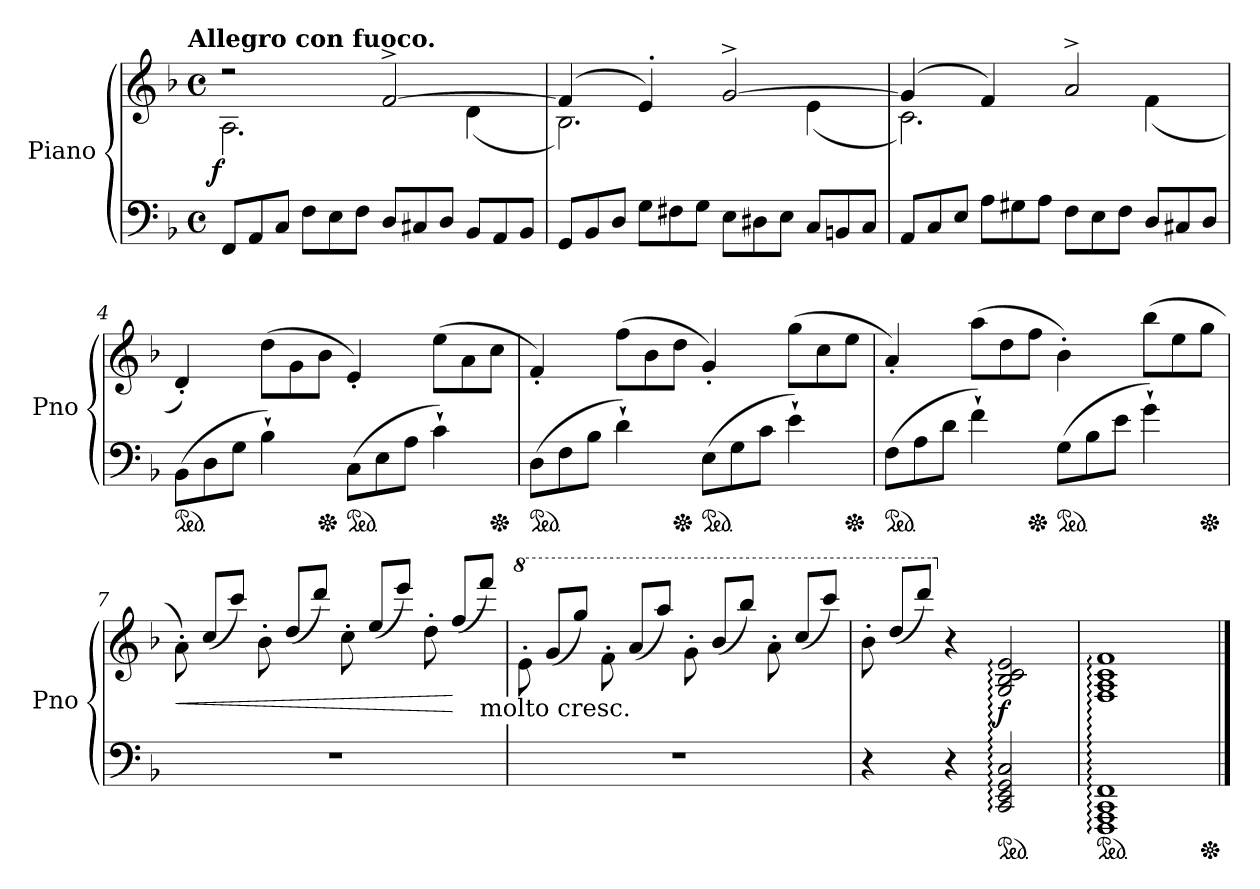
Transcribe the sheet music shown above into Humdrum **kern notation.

**kern	**kern	**dynam
*part1	*part1	*part1
*staff2	*staff1	*staff1/2
*I"Piano	*	*
*I'Pno	*	*
*clefF4	*clefG2	*
*k[b-]	*k[b-]	*
*F:	*F:	*
!!LO:TX:omd:t=Allegro con fuoco.
*M4/4	*M4/4	*
*met(c)	*met(c)	*
*MM144	*MM144	*
*Xtuplet	*	*
=1	=1	=1
*	*^	*
!	!	!	!LO:DY:rj
12FFL	2r	2.A	f
12AA	.	.	.
12CJ	.	.	.
12FL	.	.	.
12E	.	.	.
12FJ	.	.	.
12DL	[2f^	.	.
12C#X	.	.	.
12DJ	.	.	.
12BB-L	.	(4d	.
12AA	.	.	.
12BB-J	.	.	.
=2	=2	=2	=2
12GGL	(4f]	2.B-)	.
12BB-	.	.	.
12DJ	.	.	.
12GL	4e')	.	.
12F#X	.	.	.
12GJ	.	.	.
12EL	[2g^	.	.
12D#X	.	.	.
12EJ	.	.	.
12CL	.	(4e	.
12BBn	.	.	.
12CJ	.	.	.
=3	=3	=3	=3
12AAL	(4g]	2.c)	.
12C	.	.	.
12EJ	.	.	.
12AL	4f)	.	.
12G#X	.	.	.
12AJ	.	.	.
12FL	2a^	.	.
12E	.	.	.
12FJ	.	.	.
12DL	.	(4f	.
12C#X	.	.	.
12DJ	.	.	.
*	*v	*v	*
=4	=4	=4
*ped	*	*
(12BB-L	4d')	.
12D	.	.
12GJ	.	.
*	*Xtuplet	*
4B-`)	(12ddL	.
.	12g	.
*Xped	*	*
.	12b-J	.
*ped	*	*
(12CL	4e')	.
12E	.	.
12AJ	.	.
4c`)	(12eeL	.
.	12a	.
*Xped	*	*
.	12ccJ	.
=5	=5	=5
*ped	*	*
(12DL	4f')	.
12F	.	.
12B-J	.	.
4d`)	(12ffL	.
.	12b-	.
*Xped	*	*
.	12ddJ	.
*ped	*	*
(12EL	4g')	.
12G	.	.
12cJ	.	.
4e`)	(12ggL	.
.	12cc	.
*Xped	*	*
.	12eeJ	.
=6	=6	=6
*ped	*	*
(12FL	4a')	.
12A	.	.
12dJ	.	.
4f`)	(12aaL	.
.	12dd	.
*Xped	*	*
.	12ffJ	.
*ped	*	*
(12GL	4b-')	.
12B-	.	.
12eJ	.	.
4g`)	(12bb-L	.
.	12ee	.
*Xped	*	*
.	12ggJ	.
=7	=7	=7
1r	12a'\)	<
.	(>12cc/L	.
.	12ccc/J)	.
.	12b-'\	.
.	(>12dd/L	.
.	12ddd/J)	.
.	12cc'\	.
.	(>12ee/L	.
.	12eee/J)	.
.	12dd'\	.
.	(>12ff/L	[
!	!LO:TX:c:t=molto cresc.	!
.	12fff/J)	.
=8	=8	=8
*	*8va	*
1r	12ee'\	.
.	(>12gg/L	.
.	12ggg/J)	.
.	12ff'\	.
.	(>12aa/L	.
.	12aaa/J)	.
.	12gg'\	.
.	(>12bb-/L	.
.	12bbb-/J)	.
.	12aa'\	.
.	(>12ccc/L	.
.	12cccc/J)	.
=9	=9	=9
4r	12bb-'\	.
.	(>12ddd/L	.
.	12dddd/J)	.
*	*X8va	*
4r	4r	.
*ped	*	*
2CC:: 2EE:: 2GG:: 2C::	2G:: 2B-:: 2c:: 2e::	f
=10	=10	=10
*ped	*	*
1FFF:: 1AAA:: 1CC:: 1FF::	1F:: 1A:: 1c:: 1f::	.
*Xped	*	*
==	==	==
*-	*-	*-
